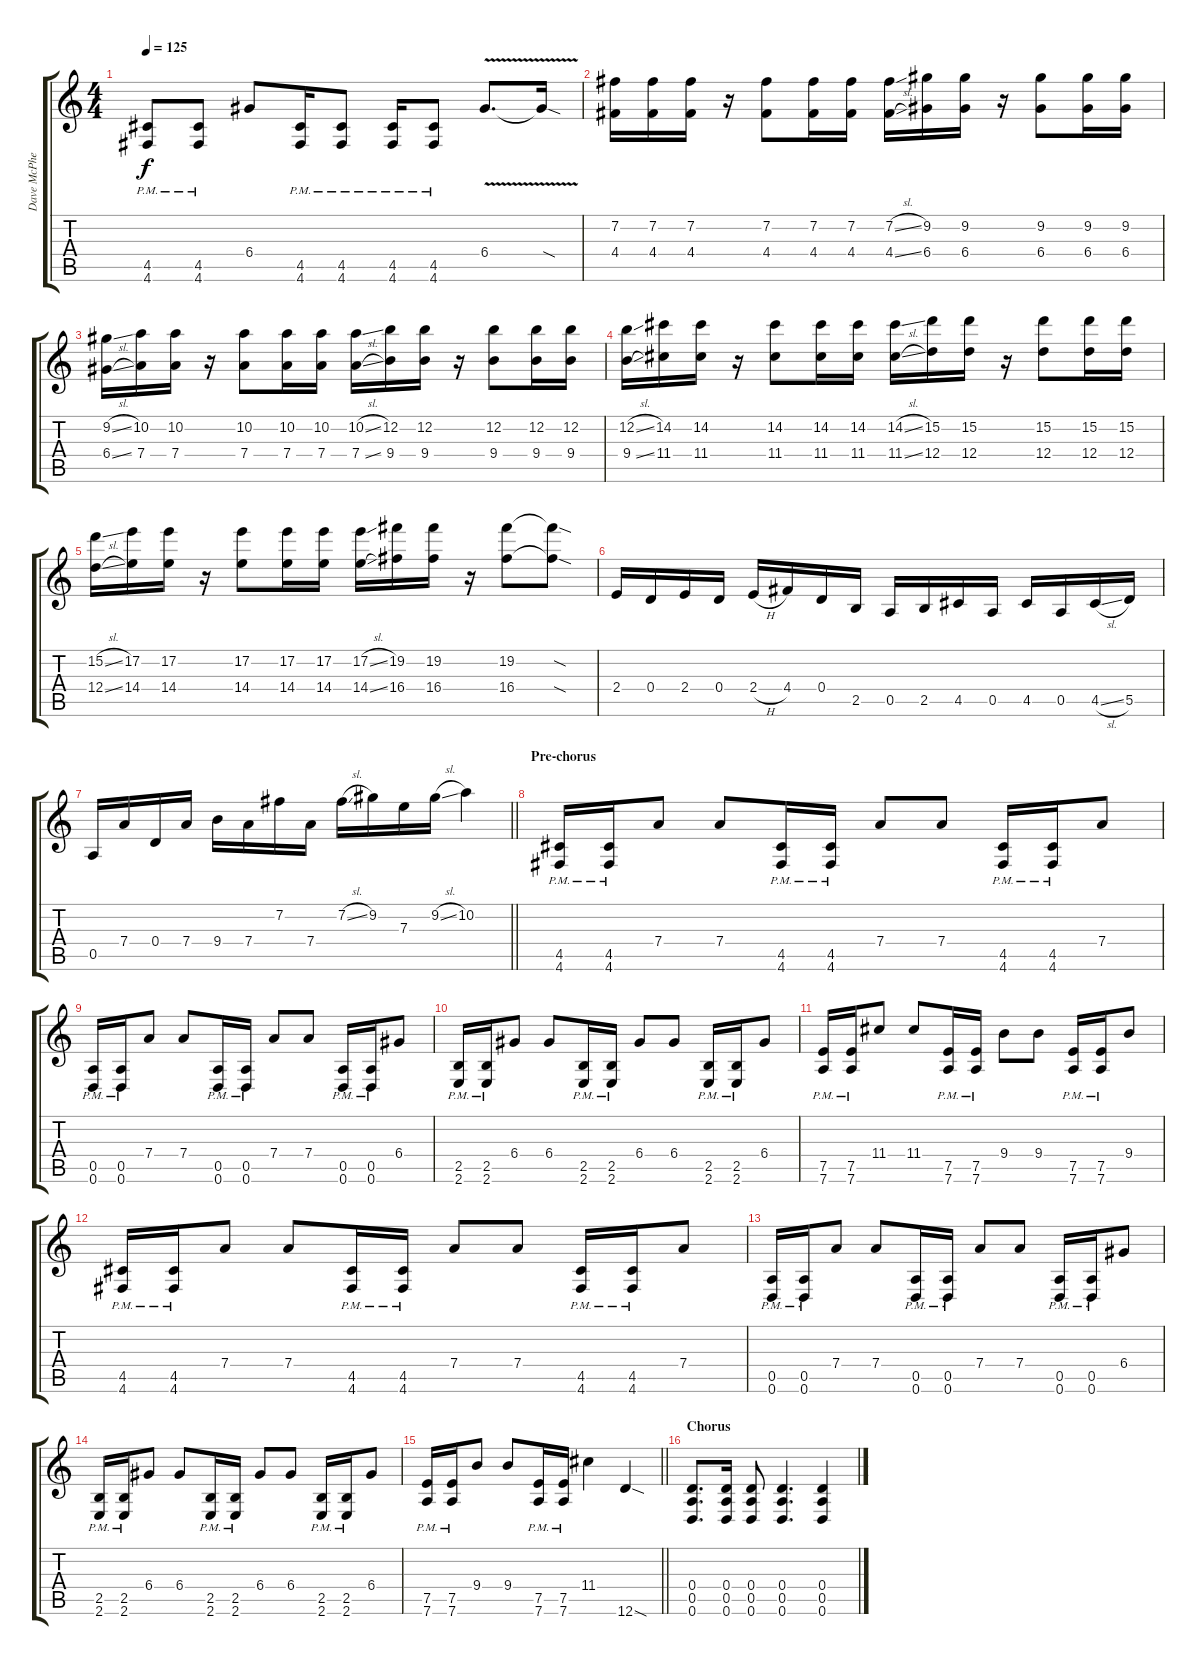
\track ("Dave McPherson" "Dave McPhe") {instrument distortionguitar}
\staff {score tabs}
\tuning (E4 B3 A3 D3 A2 D2) {hide}
\ts (4 4)
\tempo 125
\clef g2
\ks c
(4.5{pm} 4.6{pm}).8{dy f} (4.5{pm} 4.6{pm}).8 6.4.8 (4.5{pm} 4.6{pm}).16 (4.5{pm} 4.6{pm}).8 (4.5{pm} 4.6{pm}).16 (4.5{pm} 4.6{pm}).8 6.4{v}.8{d} 6.4{sod t}.16 |
(7.2 4.4).16 (7.2 4.4).16 (7.2 4.4).16 r.16 (7.2 4.4).8 (7.2 4.4).16 (7.2 4.4).16 (7.2{sl} 4.4{sl}).16 (9.2 6.4).16 (9.2 6.4).16 r.16 (9.2 6.4).8 (9.2 6.4).16 (9.2 6.4).16 |
(9.2{sl} 6.4{sl}).16 (10.2 7.4).16 (10.2 7.4).16 r.16 (10.2 7.4).8 (10.2 7.4).16 (10.2 7.4).16 (10.2{sl} 7.4{sl}).16 (12.2 9.4).16 (12.2 9.4).16 r.16 (12.2 9.4).8 (12.2 9.4).16 (12.2 9.4).16 |
(12.2{sl} 9.4{sl}).16 (14.2 11.4).16 (14.2 11.4).16 r.16 (14.2 11.4).8 (14.2 11.4).16 (14.2 11.4).16 (14.2{sl} 11.4{sl}).16 (15.2 12.4).16 (15.2 12.4).16 r.16 (15.2 12.4).8 (15.2 12.4).16 (15.2 12.4).16 |
(15.2{sl} 12.4{sl}).16 (17.2 14.4).16 (17.2 14.4).16 r.16 (17.2 14.4).8 (17.2 14.4).16 (17.2 14.4).16 (17.2{sl} 14.4{sl}).16 (19.2 16.4).16 (19.2 16.4).16 r.16 (19.2 16.4).8 (19.2{sod t} 16.4{sod t}).8 |
2.4.16 0.4.16 2.4.16 0.4.16 2.4{h}.16 4.4.16 0.4.16 2.5.16 0.5.16 2.5.16 4.5.16 0.5.16 4.5.16 0.5.16 4.5{sl}.16 5.5.16 |
\barLineRight lightlight
0.5.16 7.4.16 0.4.16 7.4.16 9.4.16 7.4.16 7.2.16 7.4.16 7.2{sl}.16 9.2.16 7.3.16 9.2{sl}.16 10.2.4 |
\section ("" "Pre-chorus")
(4.5{pm} 4.6{pm}).16 (4.5{pm} 4.6{pm}).16 7.4.8 7.4.8 (4.5{pm} 4.6{pm}).16 (4.5{pm} 4.6{pm}).16 7.4.8 7.4.8 (4.5{pm} 4.6{pm}).16 (4.5{pm} 4.6{pm}).16 7.4.8 |
(0.5{pm} 0.6{pm}).16 (0.5{pm} 0.6{pm}).16 7.4.8 7.4.8 (0.5{pm} 0.6{pm}).16 (0.5{pm} 0.6{pm}).16 7.4.8 7.4.8 (0.5{pm} 0.6{pm}).16 (0.5{pm} 0.6{pm}).16 6.4.8 |
(2.5{pm} 2.6{pm}).16 (2.5{pm} 2.6{pm}).16 6.4.8 6.4.8 (2.5{pm} 2.6{pm}).16 (2.5{pm} 2.6{pm}).16 6.4.8 6.4.8 (2.5{pm} 2.6{pm}).16 (2.5{pm} 2.6{pm}).16 6.4.8 |
(7.5{pm} 7.6{pm}).16 (7.5{pm} 7.6{pm}).16 11.4.8 11.4.8 (7.5{pm} 7.6{pm}).16 (7.5{pm} 7.6{pm}).16 9.4.8 9.4.8 (7.5{pm} 7.6{pm}).16 (7.5{pm} 7.6{pm}).16 9.4.8 |
(4.5{pm} 4.6{pm}).16 (4.5{pm} 4.6{pm}).16 7.4.8 7.4.8 (4.5{pm} 4.6{pm}).16 (4.5{pm} 4.6{pm}).16 7.4.8 7.4.8 (4.5{pm} 4.6{pm}).16 (4.5{pm} 4.6{pm}).16 7.4.8 |
(0.5{pm} 0.6{pm}).16 (0.5{pm} 0.6{pm}).16 7.4.8 7.4.8 (0.5{pm} 0.6{pm}).16 (0.5{pm} 0.6{pm}).16 7.4.8 7.4.8 (0.5{pm} 0.6{pm}).16 (0.5{pm} 0.6{pm}).16 6.4.8 |
(2.5{pm} 2.6{pm}).16 (2.5{pm} 2.6{pm}).16 6.4.8 6.4.8 (2.5{pm} 2.6{pm}).16 (2.5{pm} 2.6{pm}).16 6.4.8 6.4.8 (2.5{pm} 2.6{pm}).16 (2.5{pm} 2.6{pm}).16 6.4.8 |
\barLineRight lightlight
(7.5{pm} 7.6{pm}).16 (7.5{pm} 7.6{pm}).16 9.4.8 9.4.8 (7.5{pm} 7.6{pm}).16 (7.5{pm} 7.6{pm}).16 11.4.4 12.6{sod}.4 |
\section ("" "Chorus")
(0.4 0.5 0.6).8{d} (0.4 0.5 0.6).16 (0.4 0.5 0.6).8 (0.4 0.5 0.6).4{d} (0.4 0.5 0.6).4
